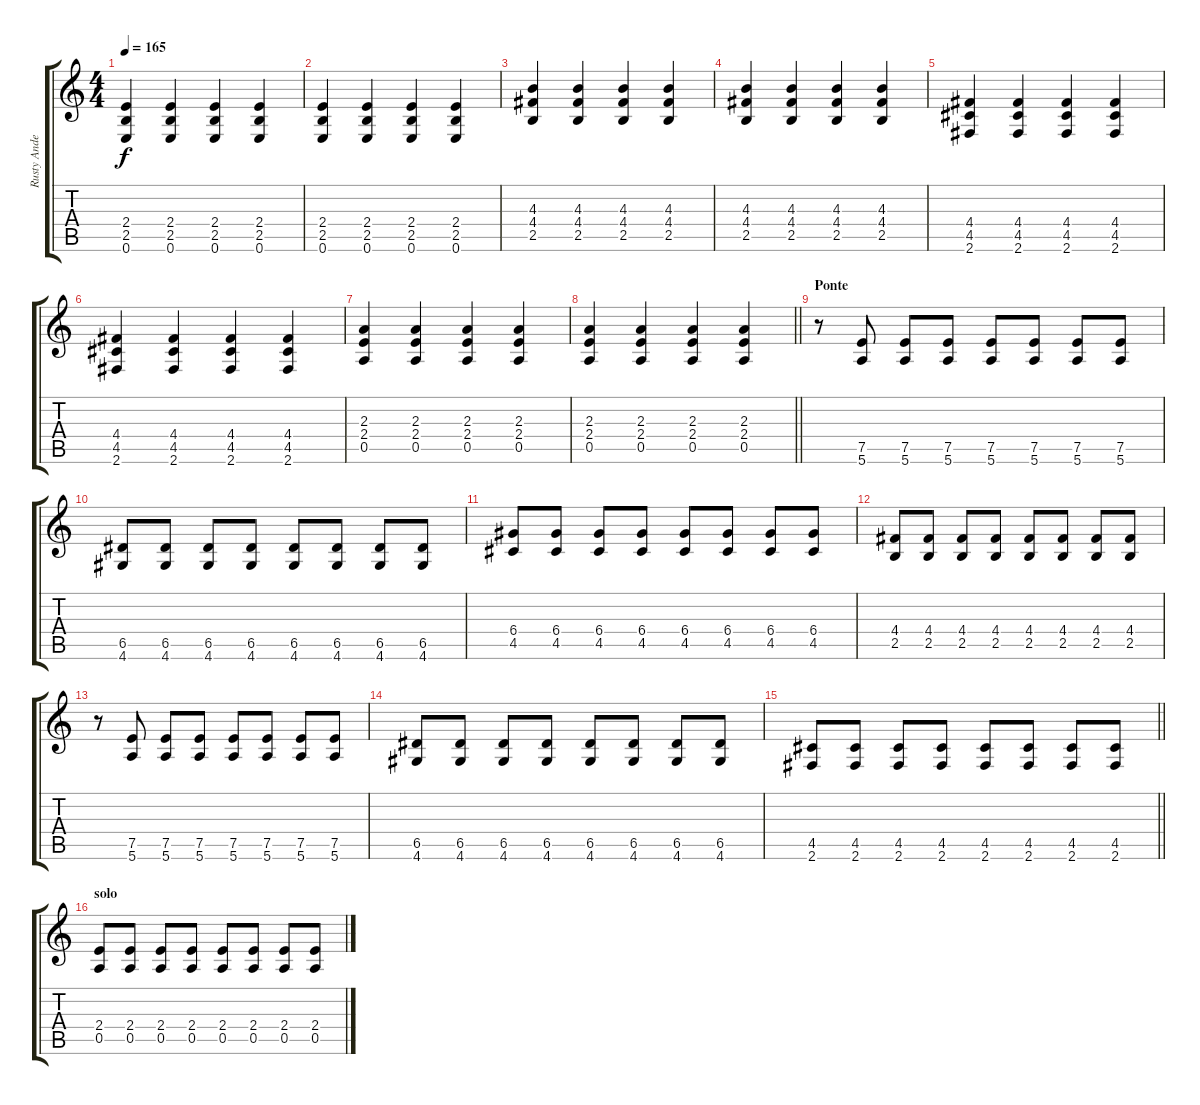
\track ("Rusty Anderson" "Rusty Ande") {instrument distortionguitar}
\staff {score tabs}
\tuning (E4 B3 G3 D3 A2 E2) {hide}
\ts (4 4)
\tempo 165
\clef g2
\ks c
(2.4 2.5 0.6).4{dy f} (2.4 2.5 0.6).4 (2.4 2.5 0.6).4 (2.4 2.5 0.6).4 |
(2.4 2.5 0.6).4 (2.4 2.5 0.6).4 (2.4 2.5 0.6).4 (2.4 2.5 0.6).4 |
(4.3 4.4 2.5).4 (4.3 4.4 2.5).4 (4.3 4.4 2.5).4 (4.3 4.4 2.5).4 |
(4.3 4.4 2.5).4 (4.3 4.4 2.5).4 (4.3 4.4 2.5).4 (4.3 4.4 2.5).4 |
(4.4 4.5 2.6).4 (4.4 4.5 2.6).4 (4.4 4.5 2.6).4 (4.4 4.5 2.6).4 |
(4.4 4.5 2.6).4 (4.4 4.5 2.6).4 (4.4 4.5 2.6).4 (4.4 4.5 2.6).4 |
(2.3 2.4 0.5).4 (2.3 2.4 0.5).4 (2.3 2.4 0.5).4 (2.3 2.4 0.5).4 |
\barLineRight lightlight
(2.3 2.4 0.5).4 (2.3 2.4 0.5).4 (2.3 2.4 0.5).4 (2.3 2.4 0.5).4 |
\section ("" "Ponte")
r.8 (7.5 5.6).8 (7.5 5.6).8 (7.5 5.6).8 (7.5 5.6).8 (7.5 5.6).8 (7.5 5.6).8 (7.5 5.6).8 |
(6.5 4.6).8 (6.5 4.6).8 (6.5 4.6).8 (6.5 4.6).8 (6.5 4.6).8 (6.5 4.6).8 (6.5 4.6).8 (6.5 4.6).8 |
(6.4 4.5).8 (6.4 4.5).8 (6.4 4.5).8 (6.4 4.5).8 (6.4 4.5).8 (6.4 4.5).8 (6.4 4.5).8 (6.4 4.5).8 |
(4.4 2.5).8 (4.4 2.5).8 (4.4 2.5).8 (4.4 2.5).8 (4.4 2.5).8 (4.4 2.5).8 (4.4 2.5).8 (4.4 2.5).8 |
r.8 (7.5 5.6).8 (7.5 5.6).8 (7.5 5.6).8 (7.5 5.6).8 (7.5 5.6).8 (7.5 5.6).8 (7.5 5.6).8 |
(6.5 4.6).8 (6.5 4.6).8 (6.5 4.6).8 (6.5 4.6).8 (6.5 4.6).8 (6.5 4.6).8 (6.5 4.6).8 (6.5 4.6).8 |
\barLineRight lightlight
(4.5 2.6).8 (4.5 2.6).8 (4.5 2.6).8 (4.5 2.6).8 (4.5 2.6).8 (4.5 2.6).8 (4.5 2.6).8 (4.5 2.6).8 |
\section ("" "solo")
(2.4 0.5).8 (2.4 0.5).8 (2.4 0.5).8 (2.4 0.5).8 (2.4 0.5).8 (2.4 0.5).8 (2.4 0.5).8 (2.4 0.5).8
